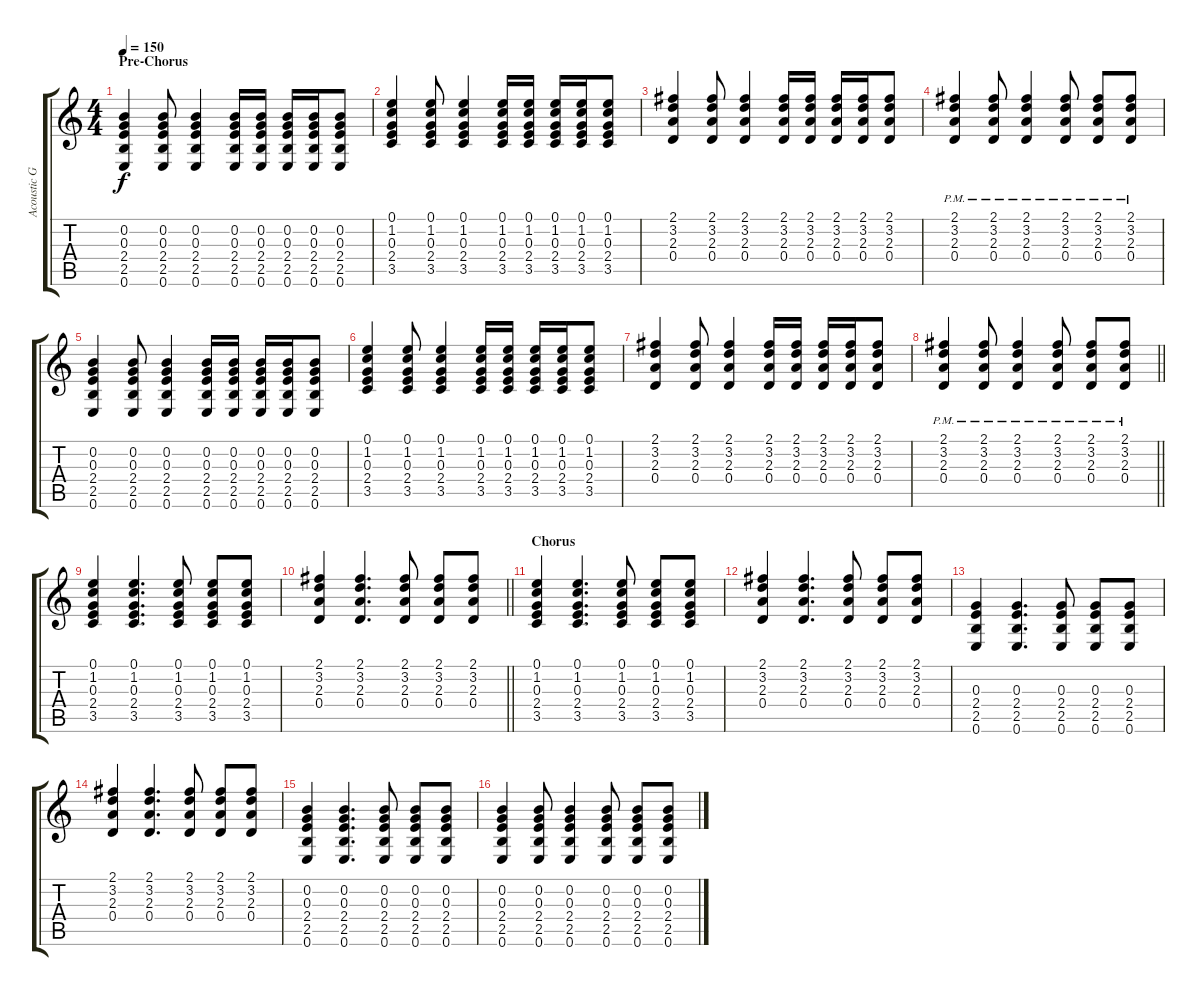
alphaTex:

\track ("Acoustic Guitar 2" "Acoustic G") {instrument acousticguitarsteel}
\staff {score tabs}
\tuning (E4 B3 G3 D3 A2 E2) {hide}
\ts (4 4)
\section ("" "Pre-Chorus")
\tempo 150
\clef g2
\ks c
(0.2 0.3 2.4 2.5 0.6).4{dy f} (0.2 0.3 2.4 2.5 0.6).8 (0.2 0.3 2.4 2.5 0.6).4 (0.2 0.3 2.4 2.5 0.6).16 (0.2 0.3 2.4 2.5 0.6).16 (0.2 0.3 2.4 2.5 0.6).16 (0.2 0.3 2.4 2.5 0.6).16 (0.2 0.3 2.4 2.5 0.6).8 |
(0.1 1.2 0.3 2.4 3.5).4 (0.1 1.2 0.3 2.4 3.5).8 (0.1 1.2 0.3 2.4 3.5).4 (0.1 1.2 0.3 2.4 3.5).16 (0.1 1.2 0.3 2.4 3.5).16 (0.1 1.2 0.3 2.4 3.5).16 (0.1 1.2 0.3 2.4 3.5).16 (0.1 1.2 0.3 2.4 3.5).8 |
(2.1 3.2 2.3 0.4).4 (2.1 3.2 2.3 0.4).8 (2.1 3.2 2.3 0.4).4 (2.1 3.2 2.3 0.4).16 (2.1 3.2 2.3 0.4).16 (2.1 3.2 2.3 0.4).16 (2.1 3.2 2.3 0.4).16 (2.1 3.2 2.3 0.4).8 |
(2.1{pm} 3.2{pm} 2.3{pm} 0.4{pm}).4 (2.1{pm} 3.2{pm} 2.3{pm} 0.4{pm}).8 (2.1{pm} 3.2{pm} 2.3{pm} 0.4{pm}).4 (2.1{pm} 3.2{pm} 2.3{pm} 0.4{pm}).8 (2.1{pm} 3.2{pm} 2.3{pm} 0.4{pm}).8 (2.1{pm} 3.2{pm} 2.3{pm} 0.4{pm}).8 |
(0.2 0.3 2.4 2.5 0.6).4 (0.2 0.3 2.4 2.5 0.6).8 (0.2 0.3 2.4 2.5 0.6).4 (0.2 0.3 2.4 2.5 0.6).16 (0.2 0.3 2.4 2.5 0.6).16 (0.2 0.3 2.4 2.5 0.6).16 (0.2 0.3 2.4 2.5 0.6).16 (0.2 0.3 2.4 2.5 0.6).8 |
(0.1 1.2 0.3 2.4 3.5).4 (0.1 1.2 0.3 2.4 3.5).8 (0.1 1.2 0.3 2.4 3.5).4 (0.1 1.2 0.3 2.4 3.5).16 (0.1 1.2 0.3 2.4 3.5).16 (0.1 1.2 0.3 2.4 3.5).16 (0.1 1.2 0.3 2.4 3.5).16 (0.1 1.2 0.3 2.4 3.5).8 |
(2.1 3.2 2.3 0.4).4 (2.1 3.2 2.3 0.4).8 (2.1 3.2 2.3 0.4).4 (2.1 3.2 2.3 0.4).16 (2.1 3.2 2.3 0.4).16 (2.1 3.2 2.3 0.4).16 (2.1 3.2 2.3 0.4).16 (2.1 3.2 2.3 0.4).8 |
\barLineRight lightlight
(2.1{pm} 3.2{pm} 2.3{pm} 0.4{pm}).4 (2.1{pm} 3.2{pm} 2.3{pm} 0.4{pm}).8 (2.1{pm} 3.2{pm} 2.3{pm} 0.4{pm}).4 (2.1{pm} 3.2{pm} 2.3{pm} 0.4{pm}).8 (2.1{pm} 3.2{pm} 2.3{pm} 0.4{pm}).8 (2.1{pm} 3.2{pm} 2.3{pm} 0.4{pm}).8 |
(0.1 1.2 0.3 2.4 3.5).4 (0.1 1.2 0.3 2.4 3.5).4{d} (0.1 1.2 0.3 2.4 3.5).8 (0.1 1.2 0.3 2.4 3.5).8 (0.1 1.2 0.3 2.4 3.5).8 |
\barLineRight lightlight
(2.1 3.2 2.3 0.4).4 (2.1 3.2 2.3 0.4).4{d} (2.1 3.2 2.3 0.4).8 (2.1 3.2 2.3 0.4).8 (2.1 3.2 2.3 0.4).8 |
\section ("" "Chorus")
(0.1 1.2 0.3 2.4 3.5).4 (0.1 1.2 0.3 2.4 3.5).4{d} (0.1 1.2 0.3 2.4 3.5).8 (0.1 1.2 0.3 2.4 3.5).8 (0.1 1.2 0.3 2.4 3.5).8 |
(2.1 3.2 2.3 0.4).4 (2.1 3.2 2.3 0.4).4{d} (2.1 3.2 2.3 0.4).8 (2.1 3.2 2.3 0.4).8 (2.1 3.2 2.3 0.4).8 |
(0.3 2.4 2.5 0.6).4 (0.3 2.4 2.5 0.6).4{d} (0.3 2.4 2.5 0.6).8 (0.3 2.4 2.5 0.6).8 (0.3 2.4 2.5 0.6).8 |
(2.1 3.2 2.3 0.4).4 (2.1 3.2 2.3 0.4).4{d} (2.1 3.2 2.3 0.4).8 (2.1 3.2 2.3 0.4).8 (2.1 3.2 2.3 0.4).8 |
(0.2 0.3 2.4 2.5 0.6).4 (0.2 0.3 2.4 2.5 0.6).4{d} (0.2 0.3 2.4 2.5 0.6).8 (0.2 0.3 2.4 2.5 0.6).8 (0.2 0.3 2.4 2.5 0.6).8 |
(0.2 0.3 2.4 2.5 0.6).4 (0.2 0.3 2.4 2.5 0.6).8 (0.2 0.3 2.4 2.5 0.6).4 (0.2 0.3 2.4 2.5 0.6).8 (0.2 0.3 2.4 2.5 0.6).8 (0.2 0.3 2.4 2.5 0.6).8
